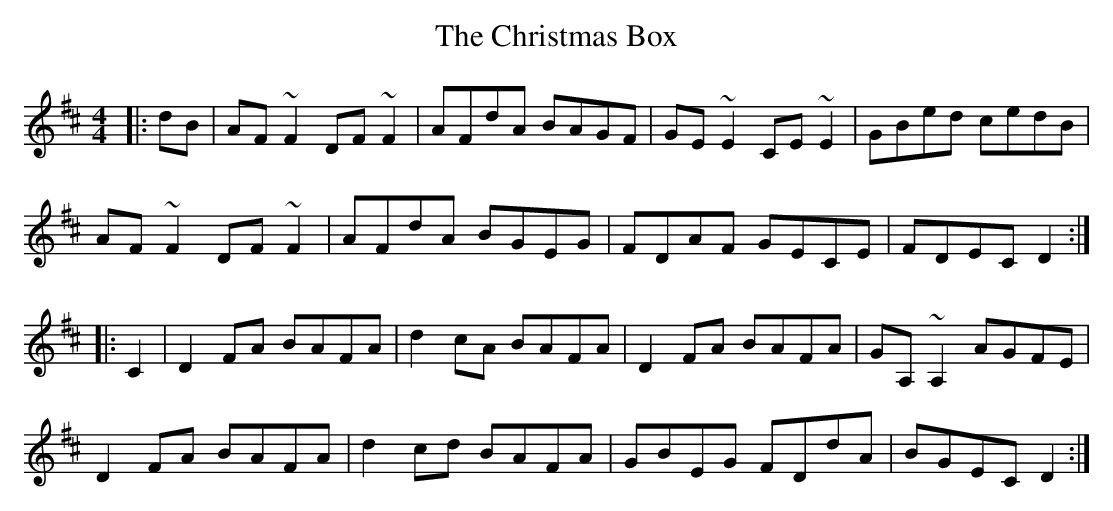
X:1
T: The Christmas Box
M: 4/4
L: 1/8
K: Dmaj
|:dB|AF ~F2 DF ~F2|AFdA BAGF|GE ~E2 CE ~E2|GBed cedB|
AF ~F2 DF ~F2|AFdA BGEG|FDAF GECE|FDEC D2:|:
C2|D2 FA BAFA|d2 cA BAFA|D2 FA BAFA|GA, ~A,2 AGFE|
D2 FA BAFA|d2 cd BAFA|GBEG FDdA|BGEC D2:|
